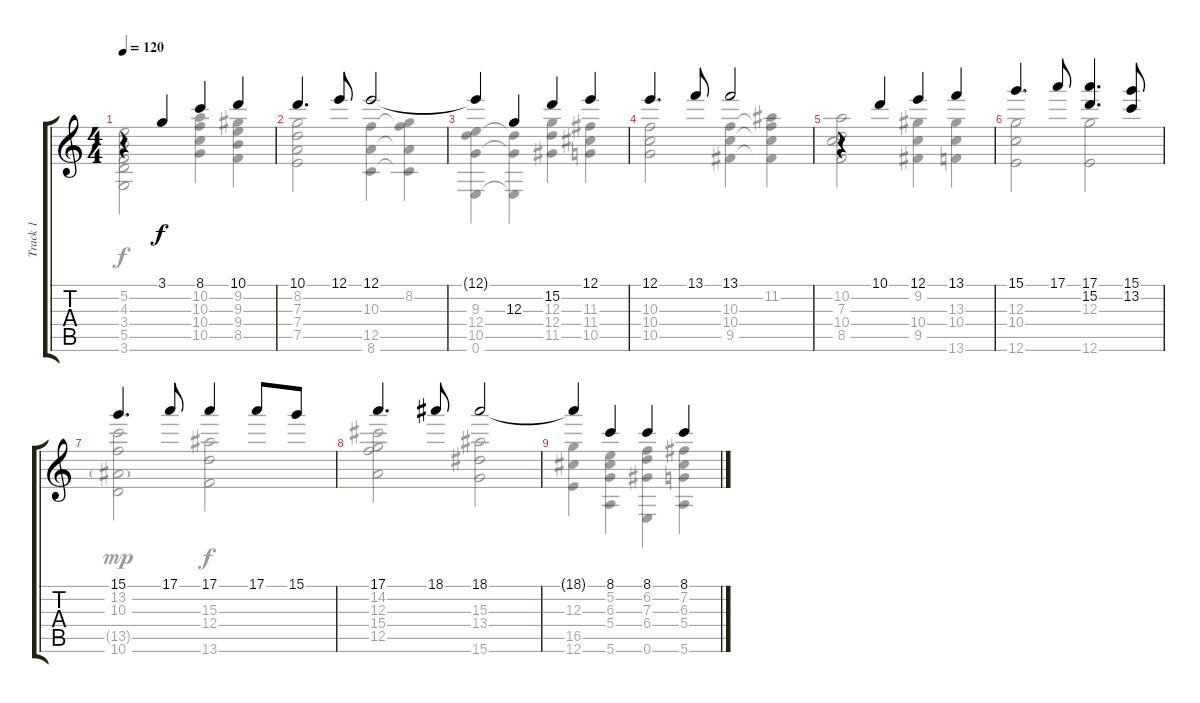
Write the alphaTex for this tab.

\track ("Track 1" "Track 1") {instrument acousticguitarsteel}
\staff {score tabs}
\tuning (E4 B3 G3 D3 A2 E2) {hide}
\voice
\ts (4 4)
\tempo 120
\clef g2
\ks c
r.4{dy f} 3.1.4 8.1.4 10.1.4 |
10.1.4{d} 12.1.8 12.1.2 |
12.1{t}.4 12.3.4 15.2.4 12.1.4 |
12.1.4{d} 13.1.8 13.1.2 |
r.4 10.1.4 12.1.4 13.1.4 |
15.1.4{d} 17.1.8 (17.1 15.2).4{d} (15.1 13.2).8 |
15.1.4{d} 17.1.8 17.1.4 17.1.8 15.1.8 |
17.1.4{d} 18.1.8 18.1.2 |
18.1{t}.4 8.1.4 8.1.4 8.1.4 |
\voice
\clef g2
\ottava regular
\simile none
\ks c
(5.2 4.3 3.4 5.5 3.6).2{dy f} (10.2 10.3 10.4 10.5).4 (9.2 9.3 9.4 8.5).4 |
(8.2 7.3 7.4 7.5).2 (10.3 12.5 8.6).4 (8.2 10.3{t} 12.5{t} 8.6{t}).4 |
(9.3 12.4 10.5 0.6).4 (12.4{t} 10.5{t} 0.6{t}).4 (12.3 12.4 11.5).4 (11.3 11.4 10.5).4 |
(10.3 10.4 10.5).2 (10.3 10.4 9.5).4 (11.2 10.3{t} 10.4{t} 9.5{t}).4 |
(10.2 7.3 10.4 8.5).2 (9.2 10.4 9.5).4 (13.3 10.4 13.6).4 |
(12.3 10.4 12.6).2 (12.3 12.6).2 |
(13.2 10.3 13.5{g} 10.6).2{dy mp} (15.3 12.4 13.6).2{dy f} |
(14.2 12.3 15.4 12.5).2 (15.3 13.4 15.6).2 |
(12.3 16.5 12.6).4 (5.2 6.3 5.4 5.6).4 (6.2 7.3 6.4 0.6).4 (7.2 6.3 5.4 5.6).4 |
